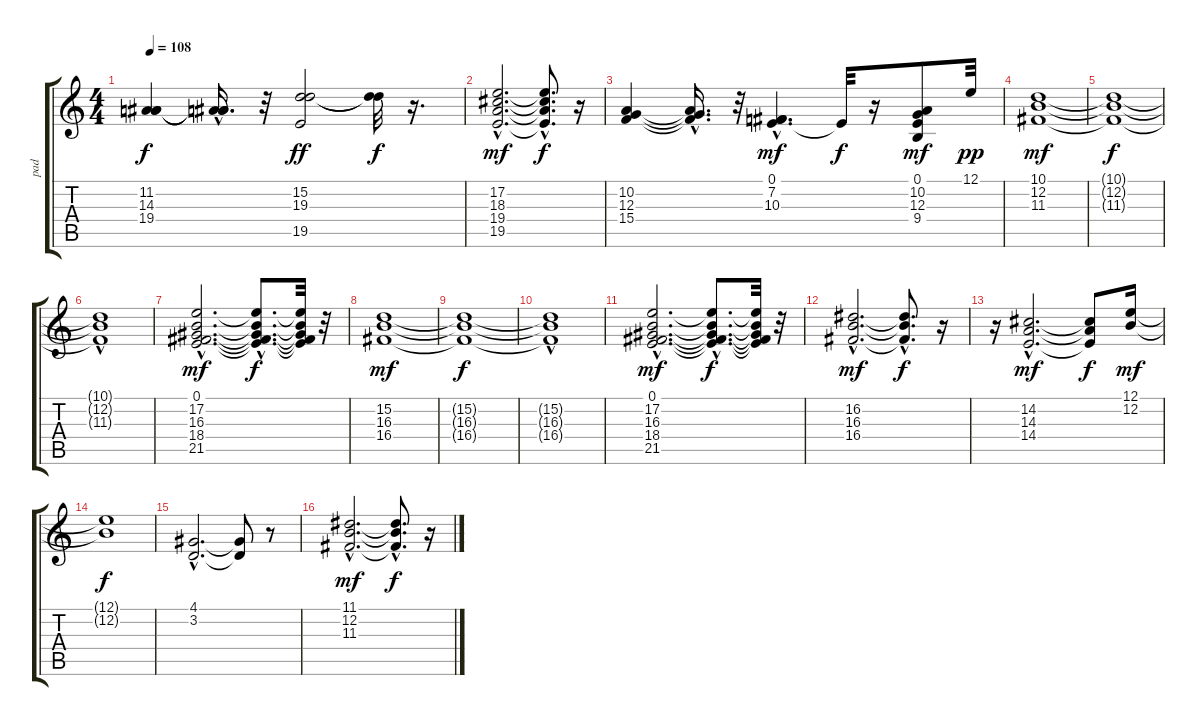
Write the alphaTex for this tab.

\track ("pad" "pad") {instrument pad2warm}
\staff {score tabs}
\tuning (E4 B3 G3 D3 A2 E2) {hide}
\ts (4 4)
\tempo 108
\clef g2
\ks c
(11.2{t} 14.3{t} 19.4{t}).4{dy f} (11.2{hac t} 14.3{hac t} 19.4{hac t}).16{d} r.32 (15.2 19.3 19.5).2{dy ff} (15.2{t} 19.3{t}).32{dy f} r.16{d} |
(17.2{hac} 18.3{hac} 19.4{hac} 19.5{hac}).2{d dy mf volume 14 instrument pad2warm} (17.2{t} 18.3{t} 19.4{hac t} 19.5{t}).8{d dy f} r.16 |
(10.2 12.3 15.4).4 (10.2{hac t} 12.3{t} 15.4{hac t}).16{d} r.32 (0.1{hac} 7.2{hac} 10.3{hac}).4{d dy mf} 0.1{t}.32{dy f} r.16 (0.1 10.2 12.3 9.4).8{dy mf} 12.1.32{dy pp} |
(10.1 12.2 11.3).1{dy mf volume 14 instrument pad2warm} |
(10.1{t} 12.2{t} 11.3{t}).1{dy f} |
(10.1{t} 12.2{t} 11.3{hac t}).1 |
(0.1{hac} 17.2{hac} 16.3{hac} 18.4{hac} 21.5{hac}).2{d dy mf} (0.1{hac t} 17.2{hac t} 16.3{hac t} 18.4{hac t} 21.5{hac t}).8{d dy f} (0.1{t} 17.2{t} 16.3{t} 18.4{t} 21.5{t}).32 r.32 |
(15.2 16.3 16.4).1{dy mf volume 14 instrument pad2warm} |
(15.2{t} 16.3{t} 16.4{t}).1{dy f} |
(15.2{t} 16.3{t} 16.4{hac t}).1 |
(0.1{hac} 17.2{hac} 16.3{hac} 18.4{hac} 21.5{hac}).2{d dy mf} (0.1{hac t} 17.2{hac t} 16.3{hac t} 18.4{hac t} 21.5{hac t}).8{d dy f} (0.1{t} 17.2{t} 16.3{t} 18.4{t} 21.5{t}).32 r.32 |
(16.2{hac} 16.3{hac} 16.4{hac}).2{d dy mf volume 14 instrument pad2warm} (16.2{hac t} 16.3{t} 16.4{t}).8{d dy f} r.16 |
r.16 (14.2{hac} 14.3{hac} 14.4{hac}).2{d dy mf} (14.2{t} 14.3{t} 14.4{t}).8{dy f} (12.1 12.2).16{dy mf} |
(12.1{t} 12.2{t}).1{dy f} |
(4.1{hac} 3.2{hac}).2{d} (4.1{t} 3.2{t}).8 r.8 |
(11.1{hac} 12.2{hac} 11.3{hac}).2{d dy mf volume 14 instrument pad2warm} (11.1{hac t} 12.2{t} 11.3{t}).8{d dy f} r.16
